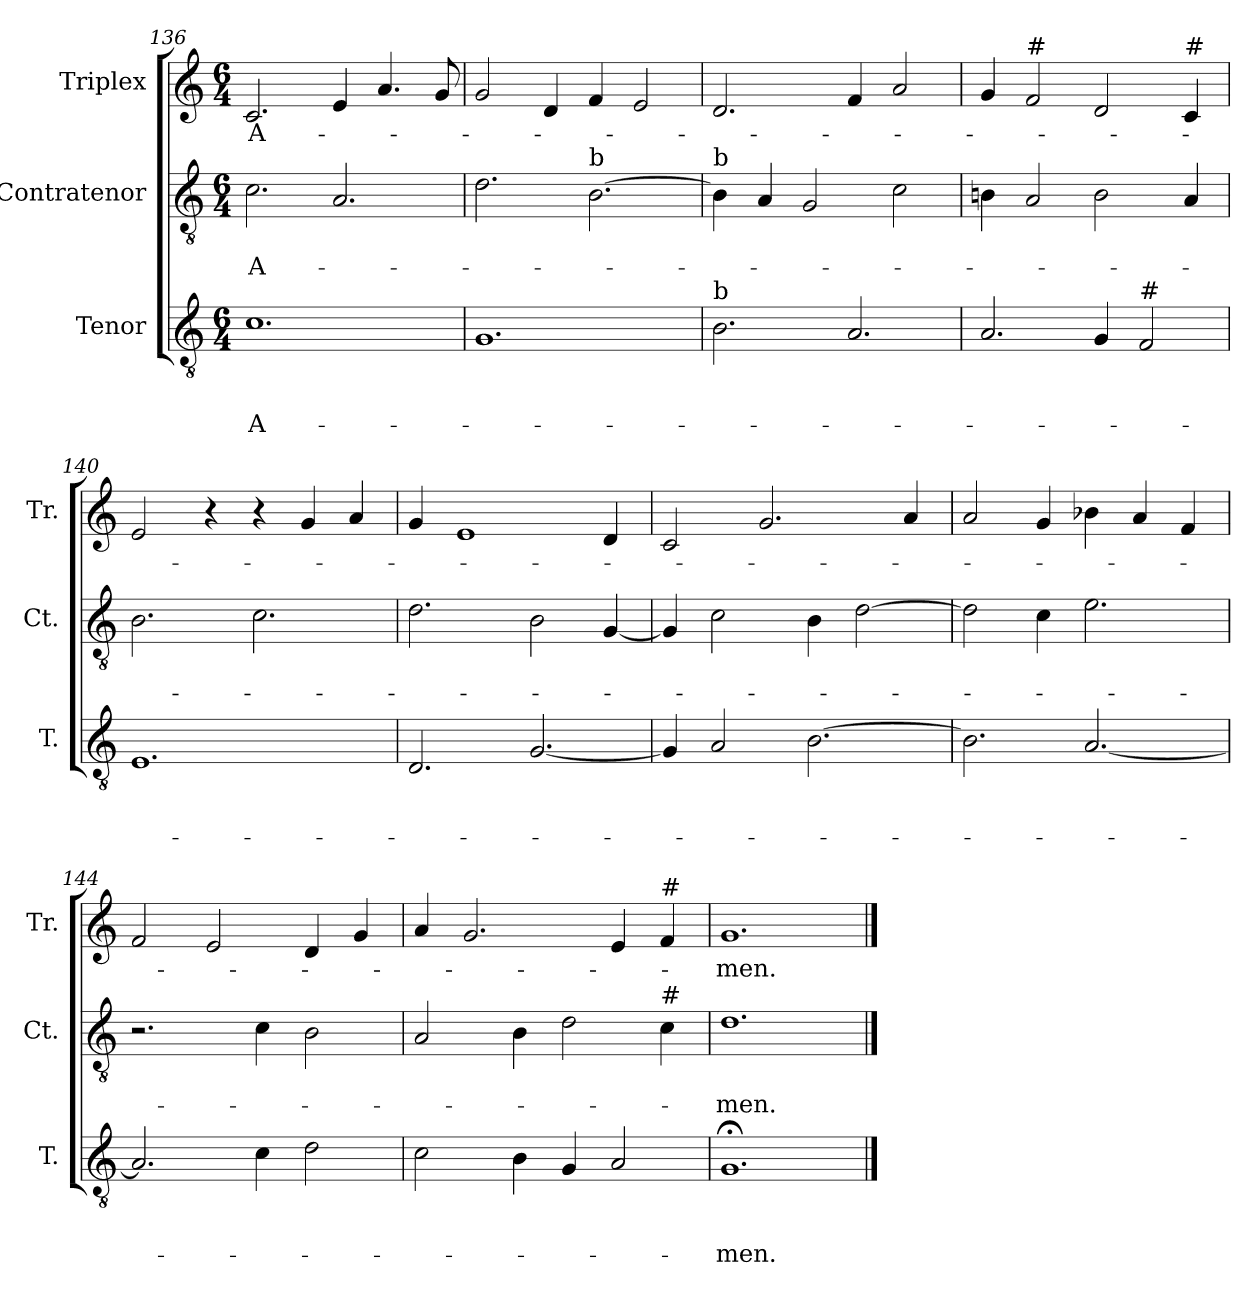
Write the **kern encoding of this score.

**kern	**text	**text	**text	**kern	**text	**text	**kern	**text
*part3	*part3	*part3	*part3	*part2	*part2	*part2	*part1	*part1
*staff3	*staff3	*staff3	*staff3	*staff2	*staff2	*staff2	*staff1	*staff1
*I"Tenor	*	*	*	*I"Contratenor	*	*	*I"Triplex	*
*I'T.	*	*	*	*I'Ct.	*	*	*I'Tr.	*
!!LO:PB:g=z
*clefGv2	*	*	*	*clefGv2	*	*	*clefG2	*
*k[]	*	*	*	*k[]	*	*	*k[]	*
*C:	*	*	*	*C:	*	*	*C:	*
*M6/4	*	*	*	*M6/4	*	*	*M6/4	*
=136	=136	=136	=136	=136	=136	=136	=136	=136
!	!	!	!LO:LY:b	!	!	!LO:LY:b	!	!LO:LY:b
1.c	.	.	A-	2.c\	.	A-	2.c/	A-
.	.	.	.	2.A/	.	.	4e/	.
.	.	.	.	.	.	.	4.a/	.
.	.	.	.	.	.	.	8g/	.
=137	=137	=137	=137	=137	=137	=137	=137	=137
1.G	.	.	.	2.d\	.	.	2g/	.
.	.	.	.	.	.	.	4d/	.
!	!	!	!	!LO:TX:a:t=b	!	!	!	!
.	.	.	.	[>2.B\	.	.	4f/	.
.	.	.	.	.	.	.	2e/	.
=138	=138	=138	=138	=138	=138	=138	=138	=138
!	!	!	!	!LO:TX:a:t=b	!	!	!	!
!LO:TX:a:t=b	!	!	!	!	!	!	!	!
2.B\	.	.	.	4B\]	.	.	2.d/	.
.	.	.	.	4A/	.	.	.	.
.	.	.	.	2G/	.	.	.	.
2.A/	.	.	.	.	.	.	4f/	.
.	.	.	.	2c\	.	.	2a/	.
=139	=139	=139	=139	=139	=139	=139	=139	=139
2.A/	.	.	.	4Bn\	.	.	4g/	.
!	!	!	!	!	!	!	!LO:TX:a:t=#	!
.	.	.	.	2A/	.	.	2f/	.
4G/	.	.	.	2B\	.	.	2d/	.
!LO:TX:a:t=#	!	!	!	!	!	!	!	!
2F/	.	.	.	.	.	.	.	.
!	!	!	!	!	!	!	!LO:TX:a:t=#	!
.	.	.	.	4A/	.	.	4c/	.
=140	=140	=140	=140	=140	=140	=140	=140	=140
1.E	.	.	.	2.B\	.	.	2e/	.
.	.	.	.	.	.	.	4r	.
.	.	.	.	2.c\	.	.	4r	.
.	.	.	.	.	.	.	4g/	.
.	.	.	.	.	.	.	4a/	.
!!LO:LB:g=z
=141	=141	=141	=141	=141	=141	=141	=141	=141
2.D/	.	.	.	2.d\	.	.	4g/	.
.	.	.	.	.	.	.	1e	.
[<2.G/	.	.	.	2B\	.	.	.	.
.	.	.	.	[<4G/	.	.	4d/	.
=142	=142	=142	=142	=142	=142	=142	=142	=142
4G/]	.	.	.	4G/]	.	.	2c/	.
2A/	.	.	.	2c\	.	.	.	.
.	.	.	.	.	.	.	2.g/	.
[>2.B\	.	.	.	4B\	.	.	.	.
.	.	.	.	[>2d\	.	.	.	.
.	.	.	.	.	.	.	4a/	.
=143	=143	=143	=143	=143	=143	=143	=143	=143
2.B\]	.	.	.	2d\]	.	.	2a/	.
.	.	.	.	4c\	.	.	4g/	.
[<2.A/	.	.	.	2.e\	.	.	4b-X\	.
.	.	.	.	.	.	.	4a/	.
.	.	.	.	.	.	.	4f/	.
=144	=144	=144	=144	=144	=144	=144	=144	=144
2.A/]	.	.	.	2.r	.	.	2f/	.
.	.	.	.	.	.	.	2e/	.
4c\	.	.	.	4c\	.	.	.	.
2d\	.	.	.	2B\	.	.	4d/	.
.	.	.	.	.	.	.	4g/	.
=145	=145	=145	=145	=145	=145	=145	=145	=145
2c\	.	.	.	2A/	.	.	4a/	.
.	.	.	.	.	.	.	2.g/	.
4B\	.	.	.	4B\	.	.	.	.
4G/	.	.	.	2d\	.	.	.	.
2A/	.	.	.	.	.	.	4e/	.
!	!	!	!	!	!	!	!LO:TX:a:t=#	!
!	!	!	!	!LO:TX:a:t=#	!	!	!	!
.	.	.	.	4c\	.	.	4f/	.
=146	=146	=146	=146	=146	=146	=146	=146	=146
!	!	!	!LO:LY:b	!	!	!LO:LY:b	!	!LO:LY:b
1.G;	.	.	-men.	1.d	.	-men.	1.g	-men.
==	==	==	==	==	==	==	==	==
*-	*-	*-	*-	*-	*-	*-	*-	*-
